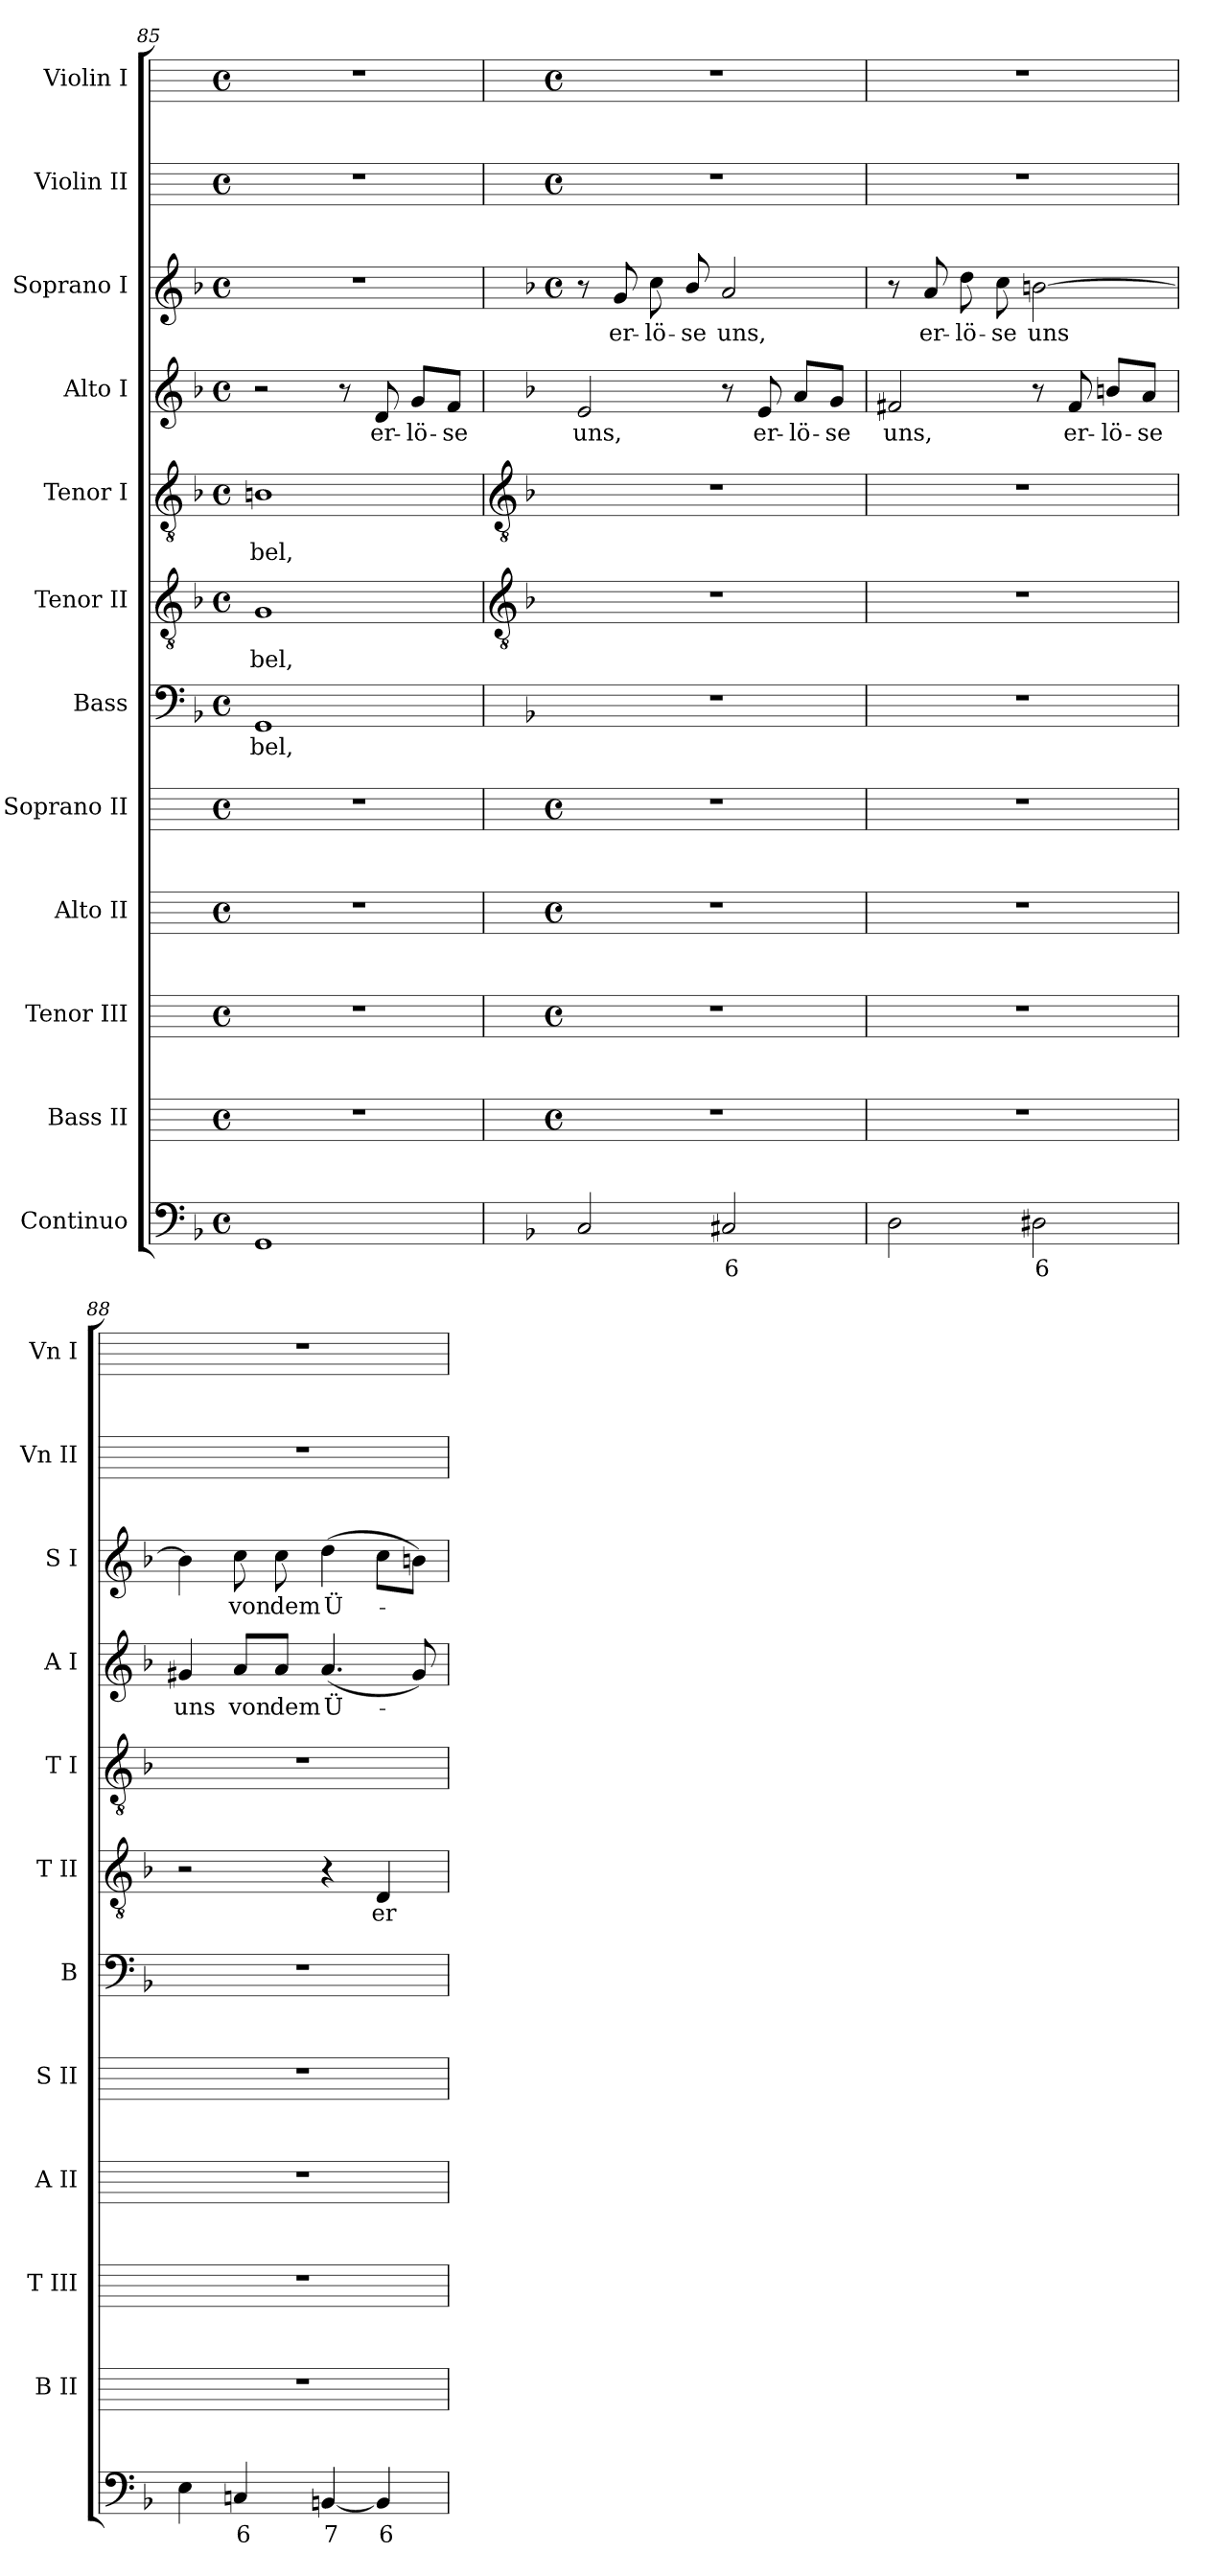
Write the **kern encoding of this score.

**kern	**text	**kern	**kern	**kern	**kern	**kern	**text	**kern	**text	**kern	**text	**kern	**text	**kern	**text	**kern	**kern
*part12	*part12	*part11	*part10	*part9	*part8	*part7	*part7	*part6	*part6	*part5	*part5	*part4	*part4	*part3	*part3	*part2	*part1
*staff12	*staff12	*staff11	*staff10	*staff9	*staff8	*staff7	*staff7	*staff6	*staff6	*staff5	*staff5	*staff4	*staff4	*staff3	*staff3	*staff2	*staff1
*I"Continuo	*	*I"Bass II	*I"Tenor III	*I"Alto II	*I"Soprano II	*I"Bass	*	*I"Tenor II	*	*I"Tenor I	*	*I"Alto I	*	*I"Soprano I	*	*I"Violin II	*I"Violin I
*	*	*I'B II	*I'T III	*I'A II	*I'S II	*I'B	*	*I'T II	*	*I'T I	*	*I'A I	*	*I'S I	*	*I'Vn II	*I'Vn I
*clefF4	*	*	*	*	*	*clefF4	*	*clefGv2	*	*clefGv2	*	*clefG2	*	*clefG2	*	*	*
*	*	*ITrd4c7	*ITrd4c7	*ITrd4c7	*ITrd4c7	*	*	*	*	*	*	*	*	*	*	*	*
*k[b-]	*	*	*	*	*	*k[b-]	*	*k[b-]	*	*k[b-]	*	*k[b-]	*	*k[b-]	*	*	*
*F:	*	*	*	*	*	*F:	*	*F:	*	*F:	*	*F:	*	*F:	*	*	*
*M4/4	*	*M4/4	*M4/4	*M4/4	*M4/4	*M4/4	*	*M4/4	*	*M4/4	*	*M4/4	*	*M4/4	*	*M4/4	*M4/4
*met(c)	*	*met(c)	*met(c)	*met(c)	*met(c)	*met(c)	*	*met(c)	*	*met(c)	*	*met(c)	*	*met(c)	*	*met(c)	*met(c)
=85	=85	=85	=85	=85	=85	=85	=85	=85	=85	=85	=85	=85	=85	=85	=85	=85	=85
!	!	!	!	!	!	!	!LO:LY:b	!	!LO:LY:b	!	!LO:LY:b	!	!	!	!	!	!
1GG	.	1r	1r	1r	1r	1GG	-bel,	1G	bel,	1Bn	bel,	2r	.	1r	.	1r	1r
.	.	.	.	.	.	.	.	.	.	.	.	8r	.	.	.	.	.
!	!	!	!	!	!	!	!	!	!	!	!	!	!LO:LY:b	!	!	!	!
.	.	.	.	.	.	.	.	.	.	.	.	8d	er-	.	.	.	.
!	!	!	!	!	!	!	!	!	!	!	!	!	!LO:LY:b	!	!	!	!
.	.	.	.	.	.	.	.	.	.	.	.	8g/L	-lö-	.	.	.	.
!	!	!	!	!	!	!	!	!	!	!	!	!	!LO:LY:b	!	!	!	!
.	.	.	.	.	.	.	.	.	.	.	.	8f/J	-se	.	.	.	.
!!LO:LB:g=z
=86	=86	=86	=86	=86	=86	=86	=86	=86	=86	=86	=86	=86	=86	=86	=86	=86	=86
*	*	*	*	*	*	*	*	*clefGv2	*	*clefGv2	*	*	*	*	*	*	*
*	*	*	*	*	*	*	*	*	*	*	*	*	*	*k[b-]	*	*	*
*	*	*	*	*	*	*	*	*	*	*	*	*	*	*F:	*	*	*
*	*	*M4/4	*M4/4	*M4/4	*M4/4	*	*	*	*	*	*	*	*	*M4/4	*	*M4/4	*M4/4
*	*	*met(c)	*met(c)	*met(c)	*met(c)	*	*	*	*	*	*	*	*	*met(c)	*	*met(c)	*met(c)
!	!	!	!	!	!	!	!	!	!	!	!	!	!LO:LY:b	!	!	!	!
2C	.	1r	1r	1r	1r	1r	.	1r	.	1r	.	2e	uns,	8r	.	1r	1r
!	!	!	!	!	!	!	!	!	!	!	!	!	!	!	!LO:LY:b	!	!
.	.	.	.	.	.	.	.	.	.	.	.	.	.	8g	er-	.	.
!	!	!	!	!	!	!	!	!	!	!	!	!	!	!	!LO:LY:b	!	!
.	.	.	.	.	.	.	.	.	.	.	.	.	.	8cc	-lö-	.	.
!	!	!	!	!	!	!	!	!	!	!	!	!	!	!	!LO:LY:b	!	!
.	.	.	.	.	.	.	.	.	.	.	.	.	.	8b-/	-se	.	.
!	!LO:LY:b	!	!	!	!	!	!	!	!	!	!	!	!	!	!LO:LY:b	!	!
2C#X	6	.	.	.	.	.	.	.	.	.	.	8r	.	2a	uns,	.	.
!	!	!	!	!	!	!	!	!	!	!	!	!	!LO:LY:b	!	!	!	!
.	.	.	.	.	.	.	.	.	.	.	.	8e	er-	.	.	.	.
!	!	!	!	!	!	!	!	!	!	!	!	!	!LO:LY:b	!	!	!	!
.	.	.	.	.	.	.	.	.	.	.	.	8a/L	-lö-	.	.	.	.
!	!	!	!	!	!	!	!	!	!	!	!	!	!LO:LY:b	!	!	!	!
.	.	.	.	.	.	.	.	.	.	.	.	8g/J	-se	.	.	.	.
=87	=87	=87	=87	=87	=87	=87	=87	=87	=87	=87	=87	=87	=87	=87	=87	=87	=87
!	!	!	!	!	!	!	!	!	!	!	!	!	!LO:LY:b	!	!	!	!
2D	.	1r	1r	1r	1r	1r	.	1r	.	1r	.	2f#X	uns,	8r	.	1r	1r
!	!	!	!	!	!	!	!	!	!	!	!	!	!	!	!LO:LY:b	!	!
.	.	.	.	.	.	.	.	.	.	.	.	.	.	8a	er-	.	.
!	!	!	!	!	!	!	!	!	!	!	!	!	!	!	!LO:LY:b	!	!
.	.	.	.	.	.	.	.	.	.	.	.	.	.	8dd	-lö-	.	.
!	!	!	!	!	!	!	!	!	!	!	!	!	!	!	!LO:LY:b	!	!
.	.	.	.	.	.	.	.	.	.	.	.	.	.	8cc	-se	.	.
!	!LO:LY:b	!	!	!	!	!	!	!	!	!	!	!	!	!	!LO:LY:b	!	!
2D#X	6	.	.	.	.	.	.	.	.	.	.	8r	.	[2bn	uns	.	.
!	!	!	!	!	!	!	!	!	!	!	!	!	!LO:LY:b	!	!	!	!
.	.	.	.	.	.	.	.	.	.	.	.	8f#	er-	.	.	.	.
!	!	!	!	!	!	!	!	!	!	!	!	!	!LO:LY:b	!	!	!	!
.	.	.	.	.	.	.	.	.	.	.	.	8bn/L	-lö-	.	.	.	.
!	!	!	!	!	!	!	!	!	!	!	!	!	!LO:LY:b	!	!	!	!
.	.	.	.	.	.	.	.	.	.	.	.	8a/J	-se	.	.	.	.
=88	=88	=88	=88	=88	=88	=88	=88	=88	=88	=88	=88	=88	=88	=88	=88	=88	=88
!	!	!	!	!	!	!	!	!	!	!	!	!	!LO:LY:b	!	!	!	!
4E	.	1r	1r	1r	1r	1r	.	2r	.	1r	.	4g#X	uns	4b]	.	1r	1r
!	!LO:LY:b	!	!	!	!	!	!	!	!	!	!	!	!LO:LY:b	!	!LO:LY:b	!	!
4Cn	6	.	.	.	.	.	.	.	.	.	.	8a/L	von	8cc	von	.	.
!	!	!	!	!	!	!	!	!	!	!	!	!	!LO:LY:b	!	!LO:LY:b	!	!
.	.	.	.	.	.	.	.	.	.	.	.	8a/J	dem	8cc	dem	.	.
!	!LO:LY:b	!	!	!	!	!	!	!	!	!	!	!	!LO:LY:b	!	!LO:LY:b	!	!
[4BBn	7	.	.	.	.	.	.	4r	.	.	.	(<4.a	Ü-	(>4dd	Ü-	.	.
!	!LO:LY:b	!	!	!	!	!	!	!	!LO:LY:b	!	!	!	!	!	!	!	!
4BB]	6	.	.	.	.	.	.	4D	er-	.	.	.	.	8ccL	.	.	.
.	.	.	.	.	.	.	.	.	.	.	.	8g#)	.	8bJ)	.	.	.
=	=	=	=	=	=	=	=	=	=	=	=	=	=	=	=	=	=
*-	*-	*-	*-	*-	*-	*-	*-	*-	*-	*-	*-	*-	*-	*-	*-	*-	*-
